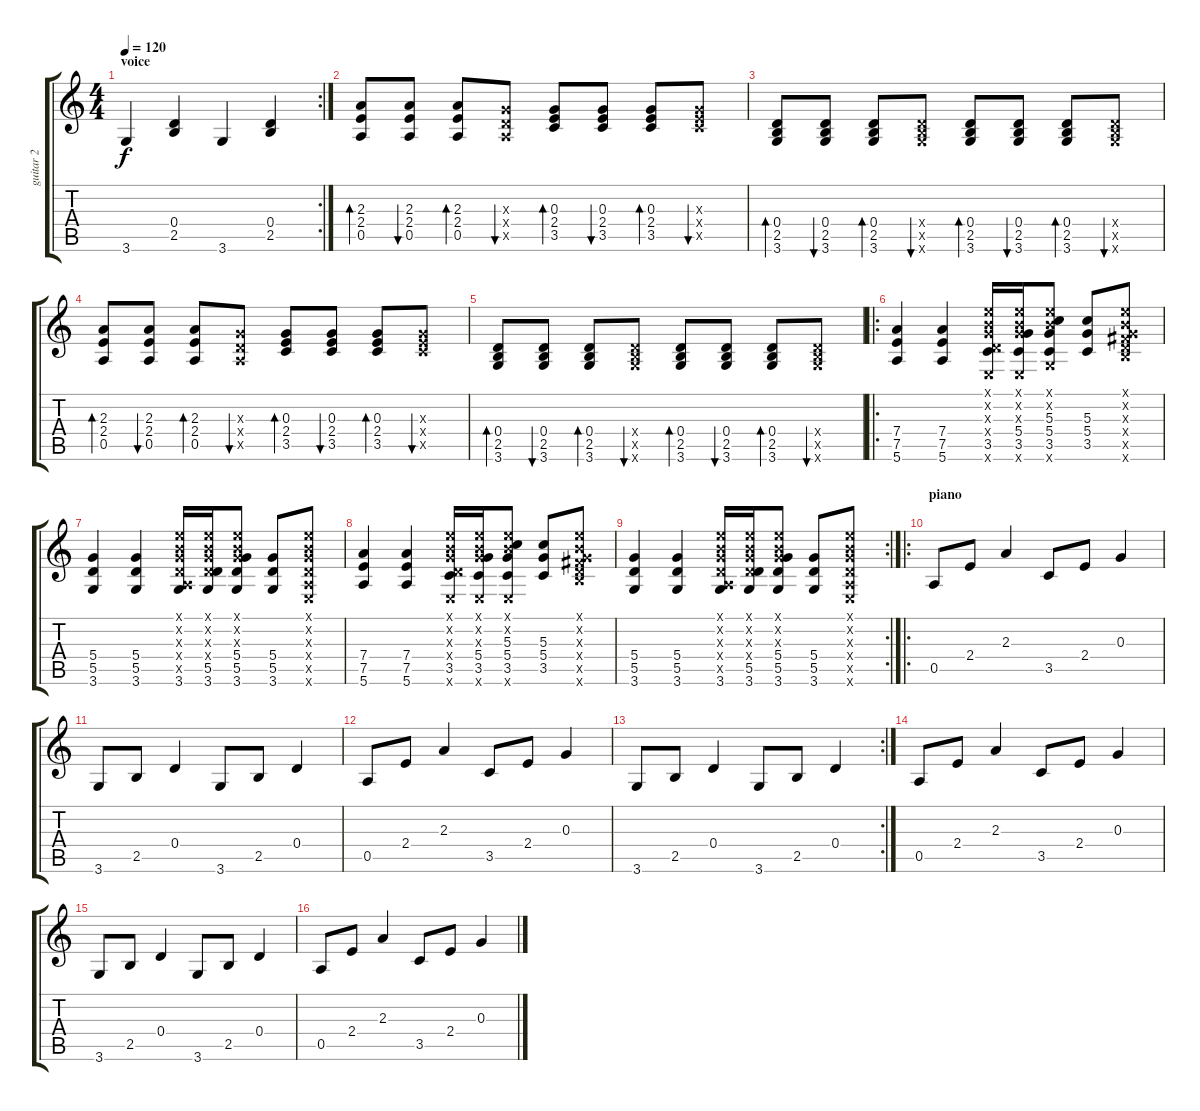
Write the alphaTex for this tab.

\track ("guitar 2" "guitar 2") {instrument electricguitarmuted}
\staff {score tabs}
\tuning (E4 B3 G3 D3 A2 E2) {hide}
\rc 2
\ts (4 4)
\section ("" "voice")
\tempo 120
\clef g2
\ks c
3.6.4{dy f} (0.4 2.5).4 3.6.4 (0.4 2.5).4 |
(2.3 2.4 0.5).8{bd 120 instrument electricguitarjazz} (2.3 2.4 0.5).8{bu 120} (2.3 2.4 0.5).8{bd 120} (0.3{x} 0.4{x} 0.5{x}).8{bu 120} (0.3 2.4 3.5).8{bd 120} (0.3 2.4 3.5).8{bu 120} (0.3 2.4 3.5).8{bd 120} (0.3{x} 2.4{x} 3.5{x}).8{bu 120} |
(0.4 2.5 3.6).8{bd 120} (0.4 2.5 3.6).8{bu 120} (0.4 2.5 3.6).8{bd 120} (0.4{x} 2.5{x} 3.6{x}).8{bu 120} (0.4 2.5 3.6).8{bd 120} (0.4 2.5 3.6).8{bu 120} (0.4 2.5 3.6).8{bd 120} (0.4{x} 2.5{x} 3.6{x}).8{bu 120} |
(2.3 2.4 0.5).8{bd 120} (2.3 2.4 0.5).8{bu 120} (2.3 2.4 0.5).8{bd 120} (0.3{x} 0.4{x} 0.5{x}).8{bu 120} (0.3 2.4 3.5).8{bd 120} (0.3 2.4 3.5).8{bu 120} (0.3 2.4 3.5).8{bd 120} (0.3{x} 2.4{x} 3.5{x}).8{bu 120} |
(0.4 2.5 3.6).8{bd 120} (0.4 2.5 3.6).8{bu 120} (0.4 2.5 3.6).8{bd 120} (0.4{x} 2.5{x} 3.6{x}).8{bu 120} (0.4 2.5 3.6).8{bd 120} (0.4 2.5 3.6).8{bu 120} (0.4 2.5 3.6).8{bd 120} (0.4{x} 2.5{x} 3.6{x}).8{bu 120} |
\ro
(7.4 7.5 5.6).4{volume 13 instrument overdrivenguitar} (7.4 7.5 5.6).4 (0.1{x} 0.2{x} 0.3{x} 0.4{x} 3.5 0.6{x}).16 (0.1{x} 0.2{x} 0.3{x} 5.4 3.5 0.6{x}).16 (0.1{x} 0.2{x} 5.3 5.4 3.5 3.6{x}).8 (5.3 5.4 3.5).8 (0.1{x} 0.2{x} 0.3{x} 4.4{x} 5.5{x} 7.6{x}).8 |
(5.4 5.5 3.6).4 (5.4 5.5 3.6).4 (0.1{x} 0.2{x} 0.3{x} 0.4{x} 0.5{x} 3.6).16 (0.1{x} 0.2{x} 0.3{x} 0.4{x} 5.5 3.6).16 (0.1{x} 0.2{x} 0.3{x} 5.4 5.5 3.6).8 (5.4 5.5 3.6).8 (0.1{x} 0.2{x} 0.3{x} 0.4{x} 0.5{x} 0.6{x}).8 |
(7.4 7.5 5.6).4{volume 13 instrument overdrivenguitar} (7.4 7.5 5.6).4 (0.1{x} 0.2{x} 0.3{x} 0.4{x} 3.5 0.6{x}).16 (0.1{x} 0.2{x} 0.3{x} 5.4 3.5 0.6{x}).16 (0.1{x} 0.2{x} 5.3 5.4 3.5 0.6{x}).8 (5.3 5.4 3.5).8 (0.1{x} 0.2{x} 0.3{x} 4.4{x} 5.5{x} 7.6{x}).8 |
\rc 2
(5.4 5.5 3.6).4 (5.4 5.5 3.6).4 (0.1{x} 0.2{x} 0.3{x} 0.4{x} 0.5{x} 3.6).16 (0.1{x} 0.2{x} 0.3{x} 0.4{x} 5.5 3.6).16 (0.1{x} 0.2{x} 0.3{x} 5.4 5.5 3.6).8 (5.4 5.5 3.6).8 (0.1{x} 0.2{x} 0.3{x} 0.4{x} 0.5{x} 0.6{x}).8 |
\ro
\section ("" "piano")
0.5.8{volume 13 instrument electricguitarmuted} 2.4.8 2.3.4 3.5.8 2.4.8 0.3.4 |
3.6.8 2.5.8 0.4.4 3.6.8 2.5.8 0.4.4 |
0.5.8 2.4.8 2.3.4 3.5.8 2.4.8 0.3.4 |
\rc 2
3.6.8 2.5.8 0.4.4 3.6.8 2.5.8 0.4.4 |
0.5.8 2.4.8 2.3.4 3.5.8 2.4.8 0.3.4 |
3.6.8 2.5.8 0.4.4 3.6.8 2.5.8 0.4.4 |
0.5.8 2.4.8 2.3.4 3.5.8 2.4.8 0.3.4
